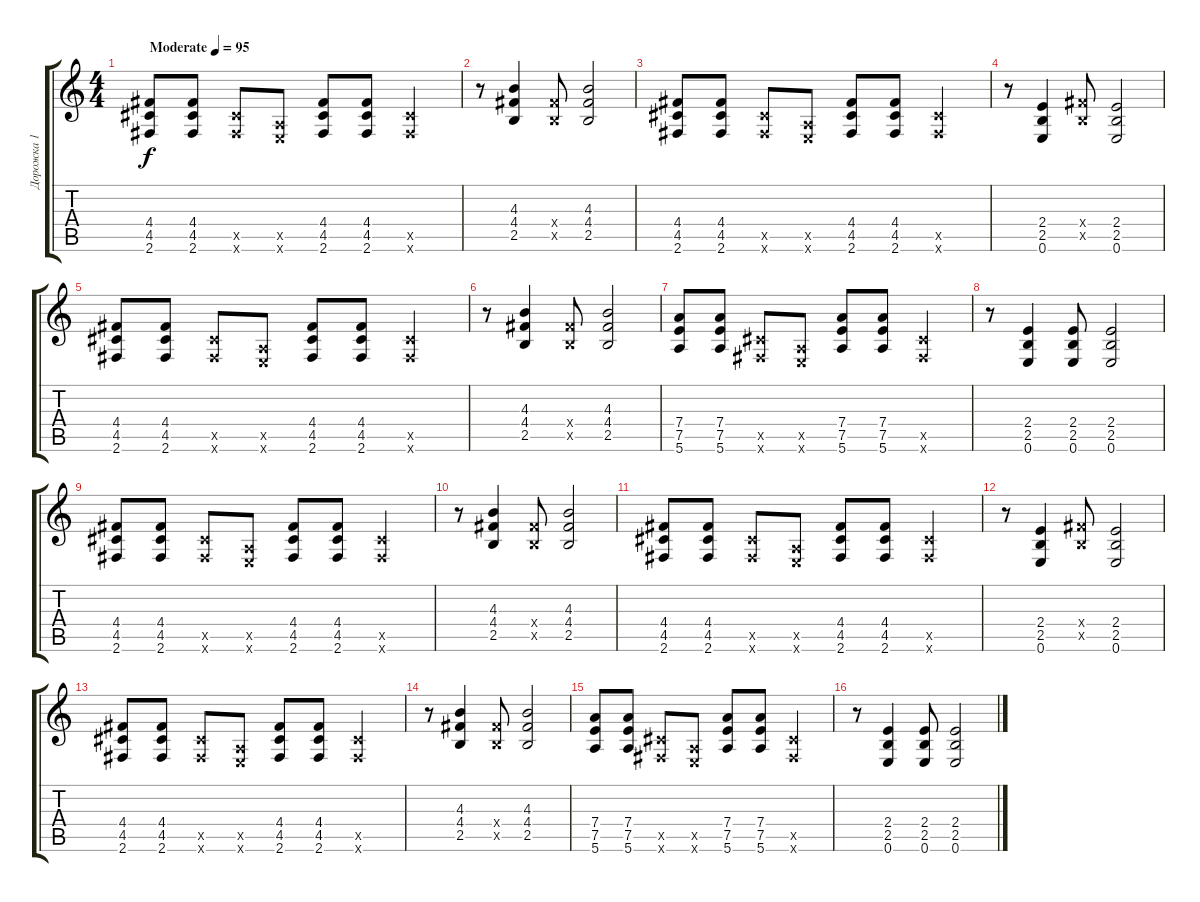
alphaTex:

\track ("Дорожка 1" "Дорожка 1") {instrument distortionguitar}
\staff {score tabs}
\tuning (E4 B3 G3 D3 A2 E2) {hide}
\ts (4 4)
\tempo (95 "Moderate")
\clef g2
\ks c
(4.4 4.5 2.6).8{dy f instrument distortionguitar} (4.4 4.5 2.6).8 (4.5{x} 2.6{x}).8 (0.5{x} 0.6{x}).8 (4.4 4.5 2.6).8 (4.4 4.5 2.6).8 (4.5{x} 2.6{x}).4 |
r.8 (4.3 4.4 2.5).4 (4.4{x} 2.5{x}).8 (4.3 4.4 2.5).2 |
(4.4 4.5 2.6).8 (4.4 4.5 2.6).8 (4.5{x} 2.6{x}).8 (0.5{x} 0.6{x}).8 (4.4 4.5 2.6).8 (4.4 4.5 2.6).8 (4.5{x} 2.6{x}).4 |
r.8 (2.4 2.5 0.6).4 (4.4{x} 2.5{x}).8 (2.4 2.5 0.6).2 |
(4.4 4.5 2.6).8 (4.4 4.5 2.6).8 (4.5{x} 2.6{x}).8 (0.5{x} 0.6{x}).8 (4.4 4.5 2.6).8 (4.4 4.5 2.6).8 (4.5{x} 2.6{x}).4 |
r.8 (4.3 4.4 2.5).4 (4.4{x} 2.5{x}).8 (4.3 4.4 2.5).2 |
(7.4 7.5 5.6).8 (7.4 7.5 5.6).8 (4.5{x} 2.6{x}).8 (0.5{x} 0.6{x}).8 (7.4 7.5 5.6).8 (7.4 7.5 5.6).8 (4.5{x} 2.6{x}).4 |
r.8 (2.4 2.5 0.6).4 (2.4 2.5 0.6).8 (2.4 2.5 0.6).2 |
(4.4 4.5 2.6).8 (4.4 4.5 2.6).8 (4.5{x} 2.6{x}).8 (0.5{x} 0.6{x}).8 (4.4 4.5 2.6).8 (4.4 4.5 2.6).8 (4.5{x} 2.6{x}).4 |
r.8 (4.3 4.4 2.5).4 (4.4{x} 2.5{x}).8 (4.3 4.4 2.5).2 |
(4.4 4.5 2.6).8 (4.4 4.5 2.6).8 (4.5{x} 2.6{x}).8 (0.5{x} 0.6{x}).8 (4.4 4.5 2.6).8 (4.4 4.5 2.6).8 (4.5{x} 2.6{x}).4 |
r.8 (2.4 2.5 0.6).4 (4.4{x} 2.5{x}).8 (2.4 2.5 0.6).2 |
(4.4 4.5 2.6).8 (4.4 4.5 2.6).8 (4.5{x} 2.6{x}).8 (0.5{x} 0.6{x}).8 (4.4 4.5 2.6).8 (4.4 4.5 2.6).8 (4.5{x} 2.6{x}).4 |
r.8 (4.3 4.4 2.5).4 (4.4{x} 2.5{x}).8 (4.3 4.4 2.5).2 |
(7.4 7.5 5.6).8 (7.4 7.5 5.6).8 (4.5{x} 2.6{x}).8 (0.5{x} 0.6{x}).8 (7.4 7.5 5.6).8 (7.4 7.5 5.6).8 (4.5{x} 2.6{x}).4 |
r.8 (2.4 2.5 0.6).4 (2.4 2.5 0.6).8 (2.4 2.5 0.6).2
